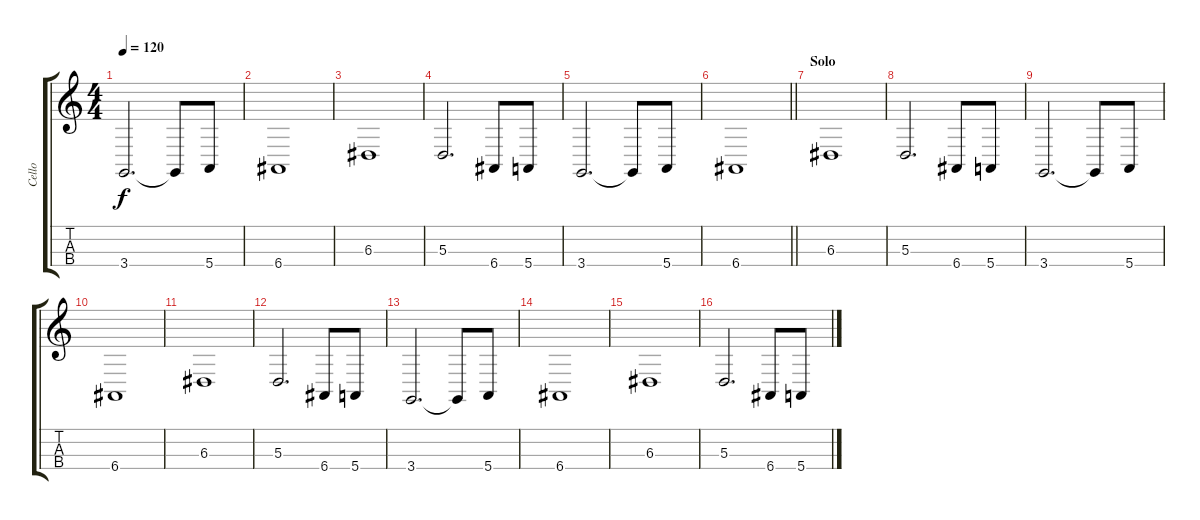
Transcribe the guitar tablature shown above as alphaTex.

\track ("Cello" "Cello") {instrument cello}
\staff {score tabs}
\tuning (G3 D3 A2 E2) {hide}
\ts (4 4)
\tempo 120
\clef g2
\ks c
3.4.2{d dy f} 3.4{t}.8 5.4.8 |
6.4.1 |
6.3.1 |
5.3.2{d} 6.4.8 5.4.8 |
3.4.2{d} 3.4{t}.8 5.4.8 |
\barLineRight lightlight
6.4.1 |
\section ("" "Solo")
6.3.1 |
5.3.2{d} 6.4.8 5.4.8 |
3.4.2{d} 3.4{t}.8 5.4.8 |
6.4.1 |
6.3.1 |
5.3.2{d} 6.4.8 5.4.8 |
3.4.2{d} 3.4{t}.8 5.4.8 |
6.4.1 |
6.3.1 |
5.3.2{d} 6.4.8 5.4.8
